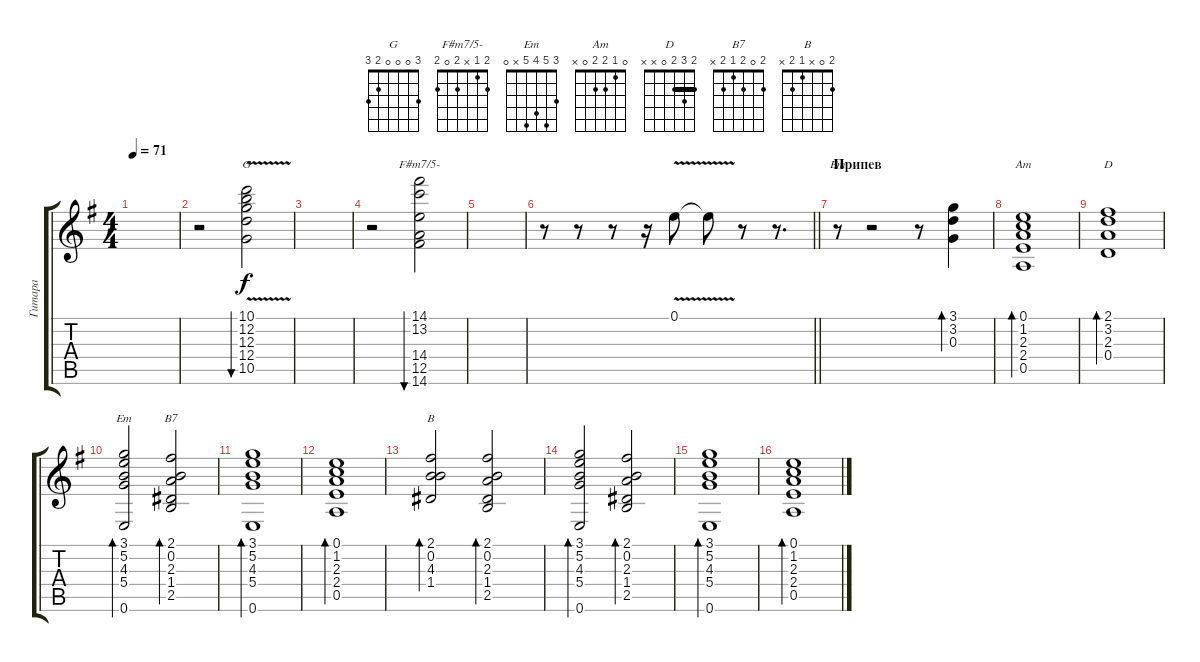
\track ("Гитара" "Гитара") {instrument acousticguitarsteel}
\staff {score tabs}
\tuning (E4 B3 G3 D3 A2 E2) {hide}
\chord ("G" 3 0 0 0 2 3)
\chord ("F#m7/5-" 2 1 x 2 0 2)
\chord ("Em" 0 x 0 x x x)
\chord ("Am" 0 1 2 2 0 x)
\chord ("D" 2 3 2 0 x x) {barre 2}
\chord ("Em" 3 5 4 5 x 0)
\chord ("B7" 2 0 2 1 2 x)
\chord ("B" 2 0 x 1 2 x)
\ts (4 4)
\tempo 71
\clef g2
\ks eminor
|
r.2 (10.1{v} 12.2{v} 12.3{v} 12.4{v} 10.5{v}).2{bu 120 ch "G"} |
|
r.2 (14.1 13.2 14.4 12.5 14.6).2{bu 120 ch "F#m7/5-" dy f} |
|
\barLineRight lightlight
r.8{instrument acousticguitarsteel} r.8 r.8 r.16 0.1{v}.8 0.1{t}.8 r.8 r.8{d} |
\section ("" "Припев")
r.8{ch "Em"} r.2 r.8 (3.1 3.2 0.3).4{bd 120} |
(0.1 1.2 2.3 2.4 0.5).1{bd 120 ch "Am"} |
(2.1 3.2 2.3 0.4).1{bd 120 ch "D"} |
(3.1 5.2 4.3 5.4 0.6).2{bd 120 ch "Em"} (2.1 0.2 2.3 1.4 2.5).2{bd 120 ch "B7"} |
(3.1 5.2 4.3 5.4 0.6).1{bd 120} |
(0.1 1.2 2.3 2.4 0.5).1{bd 120} |
(2.1 0.2 4.3 1.4).2{bd 120 ch "B"} (2.1 0.2 2.3 1.4 2.5).2{bd 120} |
(3.1 5.2 4.3 5.4 0.6).2{bd 120} (2.1 0.2 2.3 1.4 2.5).2{bd 120} |
(3.1 5.2 4.3 5.4 0.6).1{bd 120} |
(0.1 1.2 2.3 2.4 0.5).1{bd 120}
